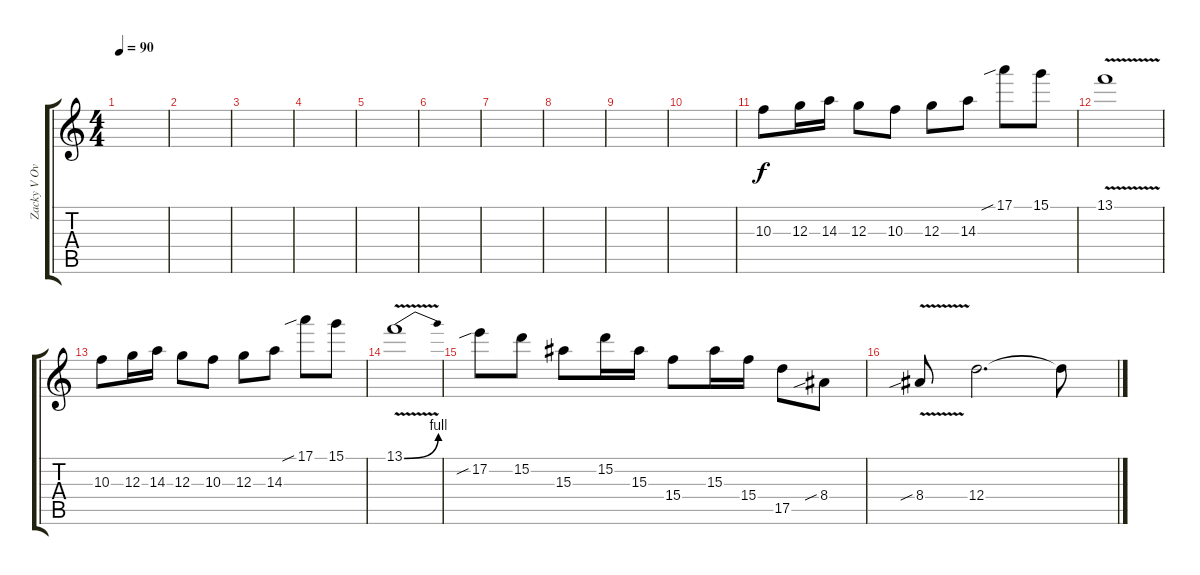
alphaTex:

\track ("Zacky V Overdub" "Zacky V Ov") {instrument overdrivenguitar}
\staff {score tabs}
\tuning (E4 B3 G3 D3 A2 D2) {hide}
\ts (4 4)
\tempo 90
\clef g2
\ks c
|
|
|
|
|
|
|
|
|
|
10.3.8 12.3.16 14.3.16 12.3.8 10.3.8 12.3.8 14.3.8 17.1{sib}.8 15.1.8 |
13.1{v}.1 |
10.3.8 12.3.16 14.3.16 12.3.8 10.3.8 12.3.8 14.3.8 17.1{sib}.8 15.1.8 |
13.1{be (bend 0 0 60 4) v}.1 |
17.2{sib}.8 15.2.8 15.3.8 15.2.16 15.3.16 15.4.8 15.3.16 15.4.16 17.5.8 8.4{sib}.8 |
8.4{v sib}.8 12.4.2{d} 12.4{t}.8
